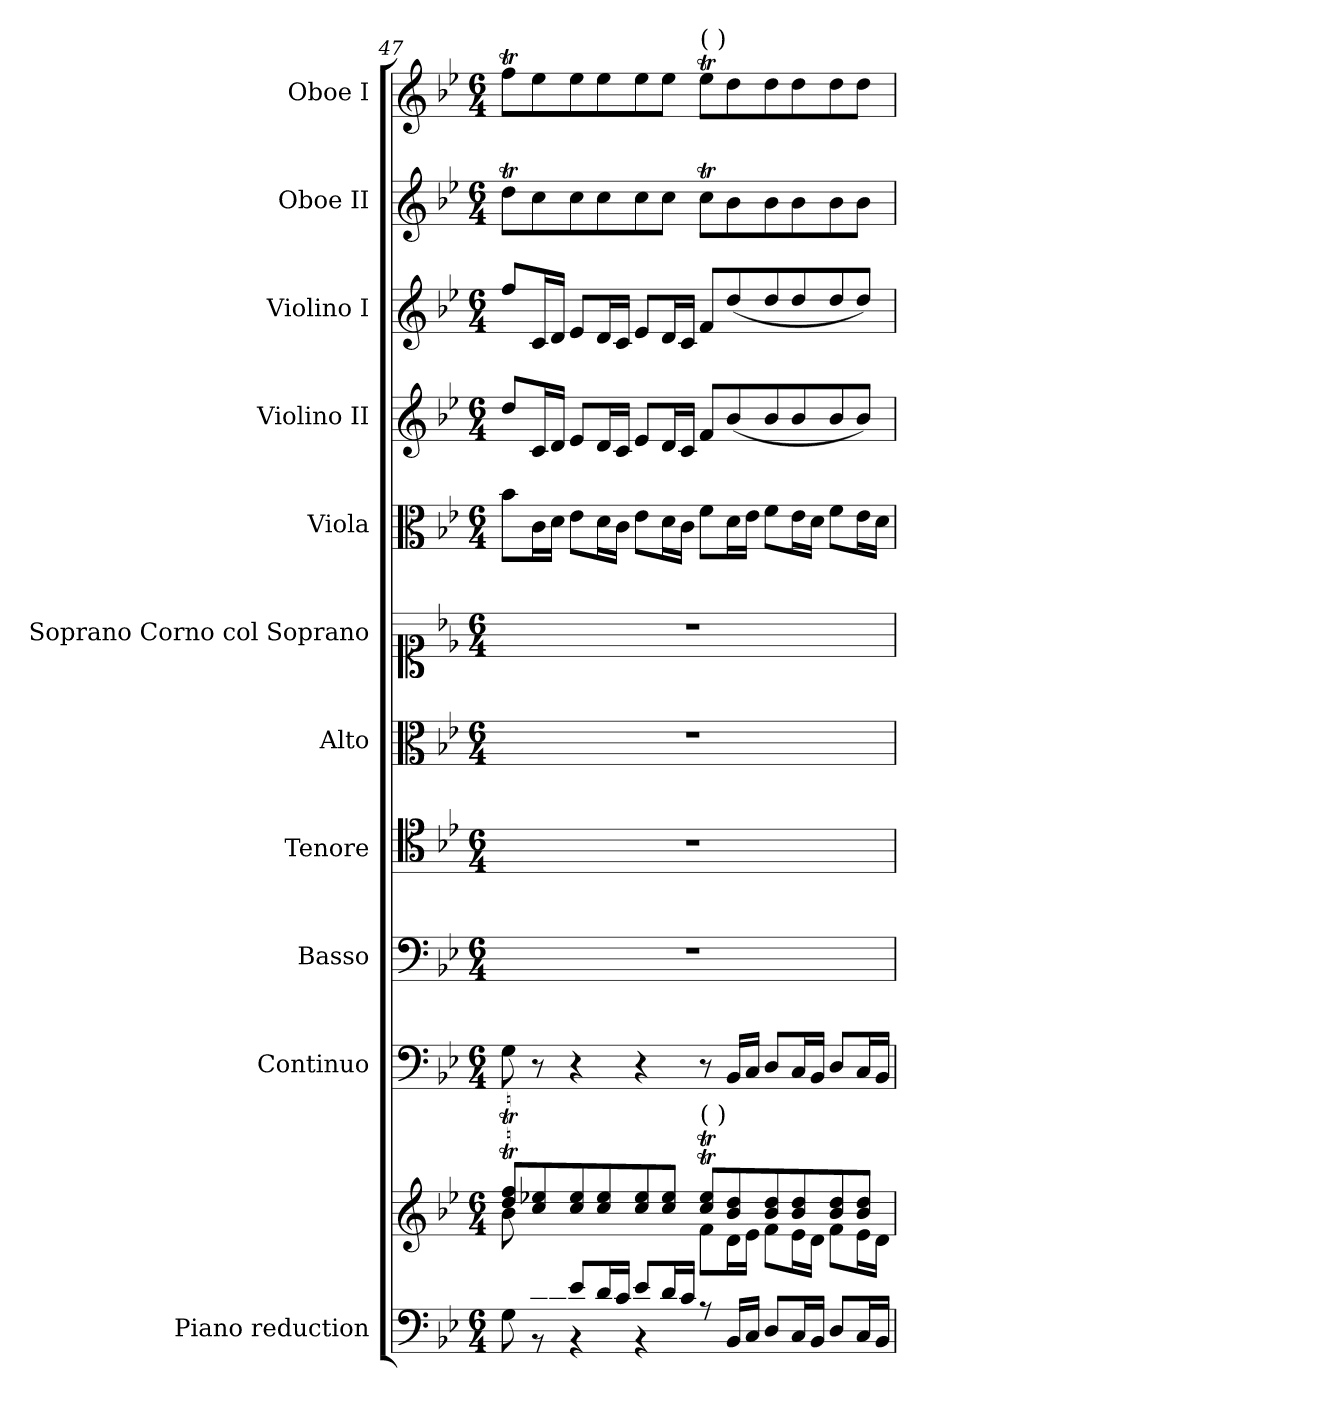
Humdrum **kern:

**kern	**kern	**kern	**kern	**kern	**kern	**kern	**kern	**kern	**kern	**kern	**kern
*part11	*part11	*part10	*part9	*part8	*part7	*part6	*part5	*part4	*part3	*part2	*part1
*staff12	*staff11	*staff10	*staff9	*staff8	*staff7	*staff6	*staff5	*staff4	*staff3	*staff2	*staff1
*I"Piano reduction	*	*I"Continuo	*I"Basso	*I"Tenore	*I"Alto	*I"Soprano Corno col Soprano	*I"Viola	*I"Violino II	*I"Violino I	*I"Oboe II	*I"Oboe I
*I'Pno	*	*	*	*	*	*	*I'Vla	*I'Vln	*I'Vln	*I'Ob	*I'Ob
!!LO:PB:g=z
*clefF4	*clefG2	*clefF4	*clefF4	*clefC4	*clefC3	*clefC1	*clefC3	*clefG2	*clefG2	*clefG2	*clefG2
*k[b-e-]	*k[b-e-]	*k[b-e-]	*k[b-e-]	*k[b-e-]	*k[b-e-]	*k[b-e-]	*k[b-e-]	*k[b-e-]	*k[b-e-]	*k[b-e-]	*k[b-e-]
*M6/4	*M6/4	*M6/4	*M6/4	*M6/4	*M6/4	*M6/4	*M6/4	*M6/4	*M6/4	*M6/4	*M6/4
=47	=47	=47	=47	=47	=47	=47	=47	=47	=47	=47	=47
*^	*^	*	*	*	*	*	*	*	*	*	*
*	*	*	*^	*	*	*	*	*	*	*	*	*	*
8ryy	8G\	8dd/T 8ff/TL	2.ryy	8b-\L	8G\	1.r	1.r	1.r	1.r	8b-\L	8dd/L	8ff/L	8ddt\L	8ffT\L
16c/L	8r	8cc/ 8ee-/	.	1ryy	8r	.	.	.	.	16c\L	16c/L	16c/L	8cc\	8ee-\
16d/JJ	.	.	.	.	.	.	.	.	.	16d\JJ	16d/JJ	16d/JJ	.	.
8e-/L	4r	8cc/ 8ee-/	.	.	4r	.	.	.	.	8e-\L	8e-/L	8e-/L	8cc\	8ee-\
16d/L	.	8cc/ 8ee-/	.	.	.	.	.	.	.	16d\L	16d/L	16d/L	8cc\	8ee-\
16c/JJ	.	.	.	.	.	.	.	.	.	16c\JJ	16c/JJ	16c/JJ	.	.
8e-/L	4r	8cc/ 8ee-/	.	.	4r	.	.	.	.	8e-\L	8e-/L	8e-/L	8cc\	8ee-\
16d/L	.	8cc/ 8ee-/J	.	.	.	.	.	.	.	16d\L	16d/L	16d/L	8cc\J	8ee-\J
16c/JJ	.	.	.	.	.	.	.	.	.	16c\JJ	16c/JJ	16c/JJ	.	.
!	!	!	!	!	!	!	!	!	!	!	!	!	!	!LO:TX:a:t=(    )
!	!	!LO:TX:a:t=(    )	!	!	!	!	!	!	!	!	!	!	!	!
2.ryy	8rA	8cc/T 8ee-/TL	8f\L	.	8r	.	.	.	.	8f\L	8f/L	8f/L	8ccT\L	8ee-T\L
.	16BB-/LL	8b-/ 8dd/	16d\L	.	16BB-/LL	.	.	.	.	16d\L	(<8b-/	(<8dd/	8b-\	8dd\
.	16C/JJ	.	16e-\JJ	.	16C/JJ	.	.	.	.	16e-\JJ	.	.	.	.
.	8D/L	8b-/ 8dd/	8f\L	.	8D/L	.	.	.	.	8f\L	8b-/	8dd/	8b-\	8dd\
.	16C/L	8b-/ 8dd/	16e-\L	4.ryy	16C/L	.	.	.	.	16e-\L	8b-/	8dd/	8b-\	8dd\
.	16BB-/JJ	.	16d\JJ	.	16BB-/JJ	.	.	.	.	16d\JJ	.	.	.	.
.	8D/L	8b-/ 8dd/	8f\L	.	8D/L	.	.	.	.	8f\L	8b-/	8dd/	8b-\	8dd\
.	16C/L	8b-/ 8dd/J	16e-\L	.	16C/L	.	.	.	.	16e-\L	8b-/J)	8dd/J)	8b-\J	8dd\J
.	16BB-/JJ	.	16d\JJ	.	16BB-/JJ	.	.	.	.	16d\JJ	.	.	.	.
*v	*v	*	*	*	*	*	*	*	*	*	*	*	*	*
*	*v	*v	*v	*	*	*	*	*	*	*	*	*	*
=	=	=	=	=	=	=	=	=	=	=	=
*-	*-	*-	*-	*-	*-	*-	*-	*-	*-	*-	*-
